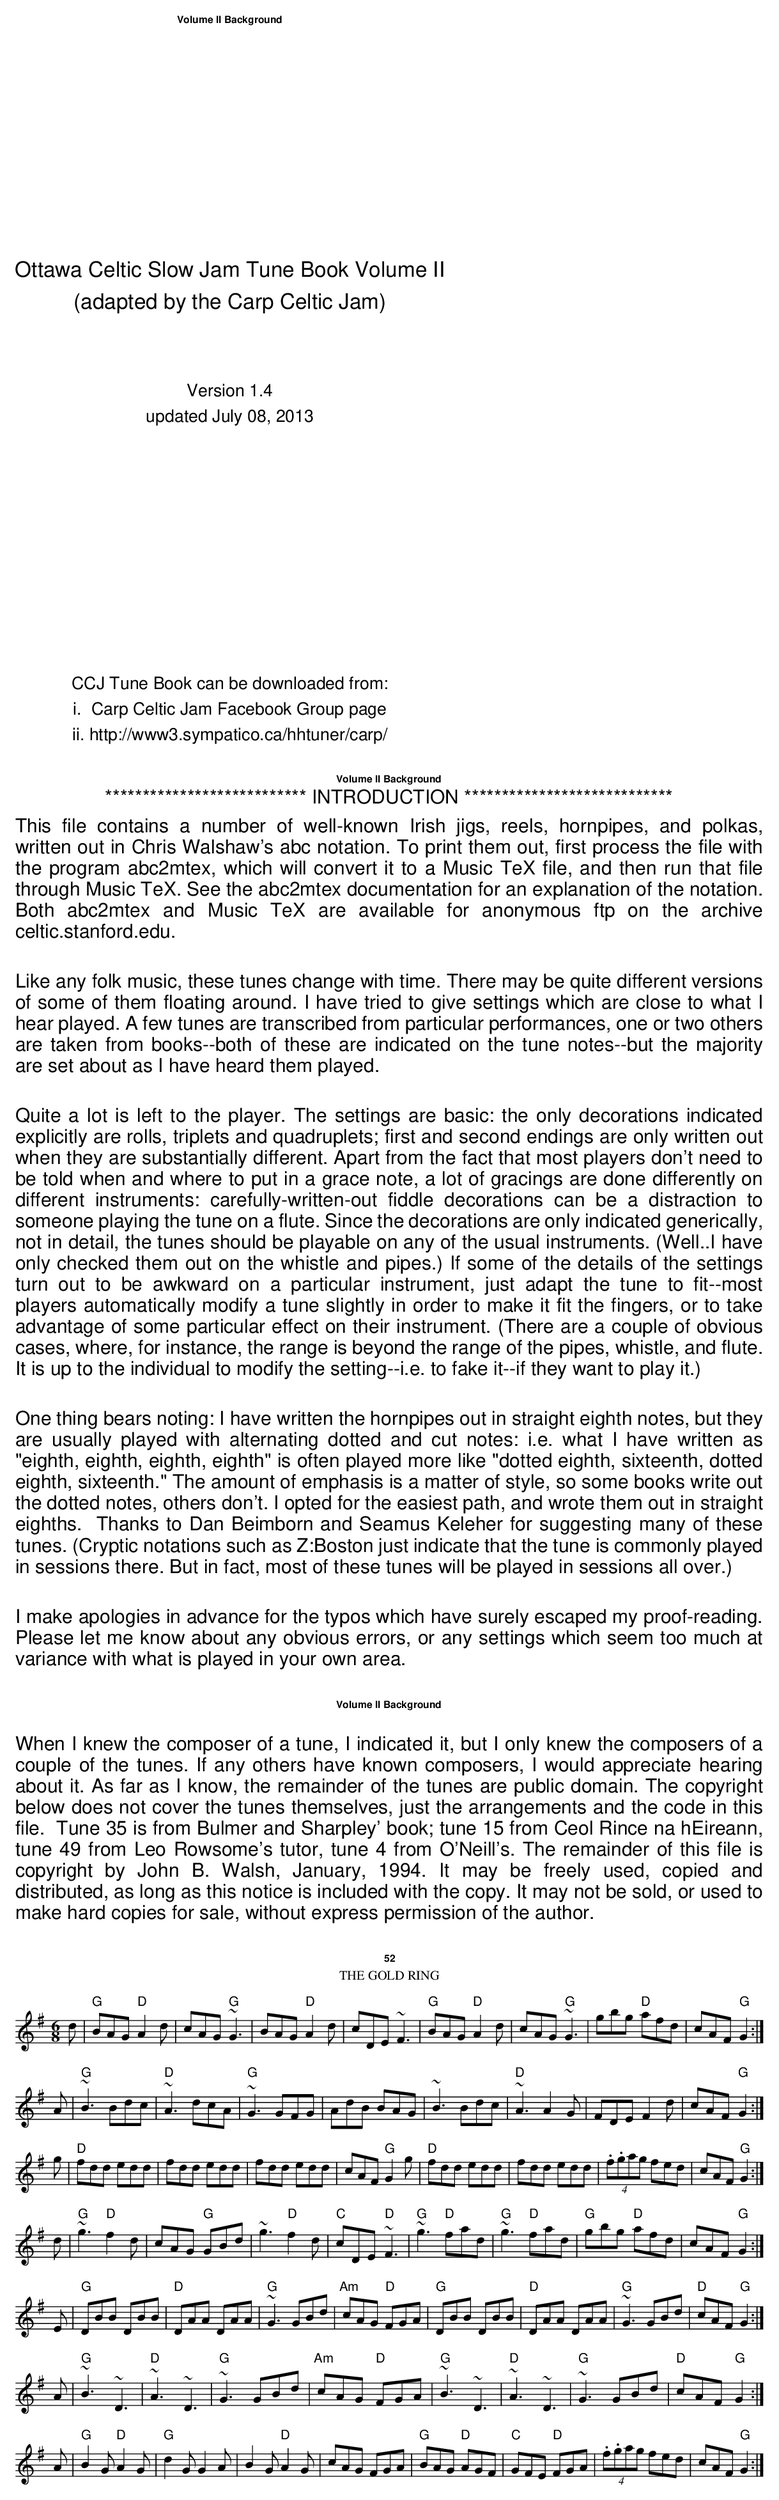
X:1
T: Gold Ring, The
M:6/8
K:G
d|"G"BAG "D"A2d|cAG "G"~G3|BAG "D"A2d|cDE ~F3|\
"G"BAG "D"A2d|cAG "G"~G3|gbg "D"afd|cAF "G"G2:|
A|"G"~B3 Bdc|"D"~A3 dcA|"G"~G3 GFG|AdB BAG|\
~B3 Bdc|"D"~A3 A2G|FDE F2d|cAF "G"G2:|
g|"D"fdd edd|fdd edd|fdd edd|cAF "G"G2g|\
"D"fdd edd|fdd edd|(4.f.gag fed|cAF "G"G2:|
d|"G"~g3 "D"f2d|cAG "G"GBd|~g3 "D"f2 d|"C"cDE "D"~F3|\
"G"~g3 "D"fad|"G"~g3 "D"fad|"G"gbg "D"afd|cAF "G"G2:|
E|"G"DBB DBB|"D"DAA DAA|"G"~G3 GBd|"Am"cAG "D"FGA|\
"G"DBB DBB|"D"DAA DAA|"G"~G3 GBd|"D"cAF "G"G2:|
A|"G"~B3 ~D3|"D"~A3 ~D3 |"G"~G3 GBd|"Am"cAG "D"FGA|\
"G"~B3 ~D3|"D"~A3 ~D3|"G"~G3 GBd|"D"cAF "G"G2:|
A|"G"B2G "D"A2G|"G"d2 G G2A|B2G "D"A2G|cAG FGA|\
"G"BAG "D"AGF|"C"GFE "D"FGA|(4.f.gag fed|cAF "G"G2:|
